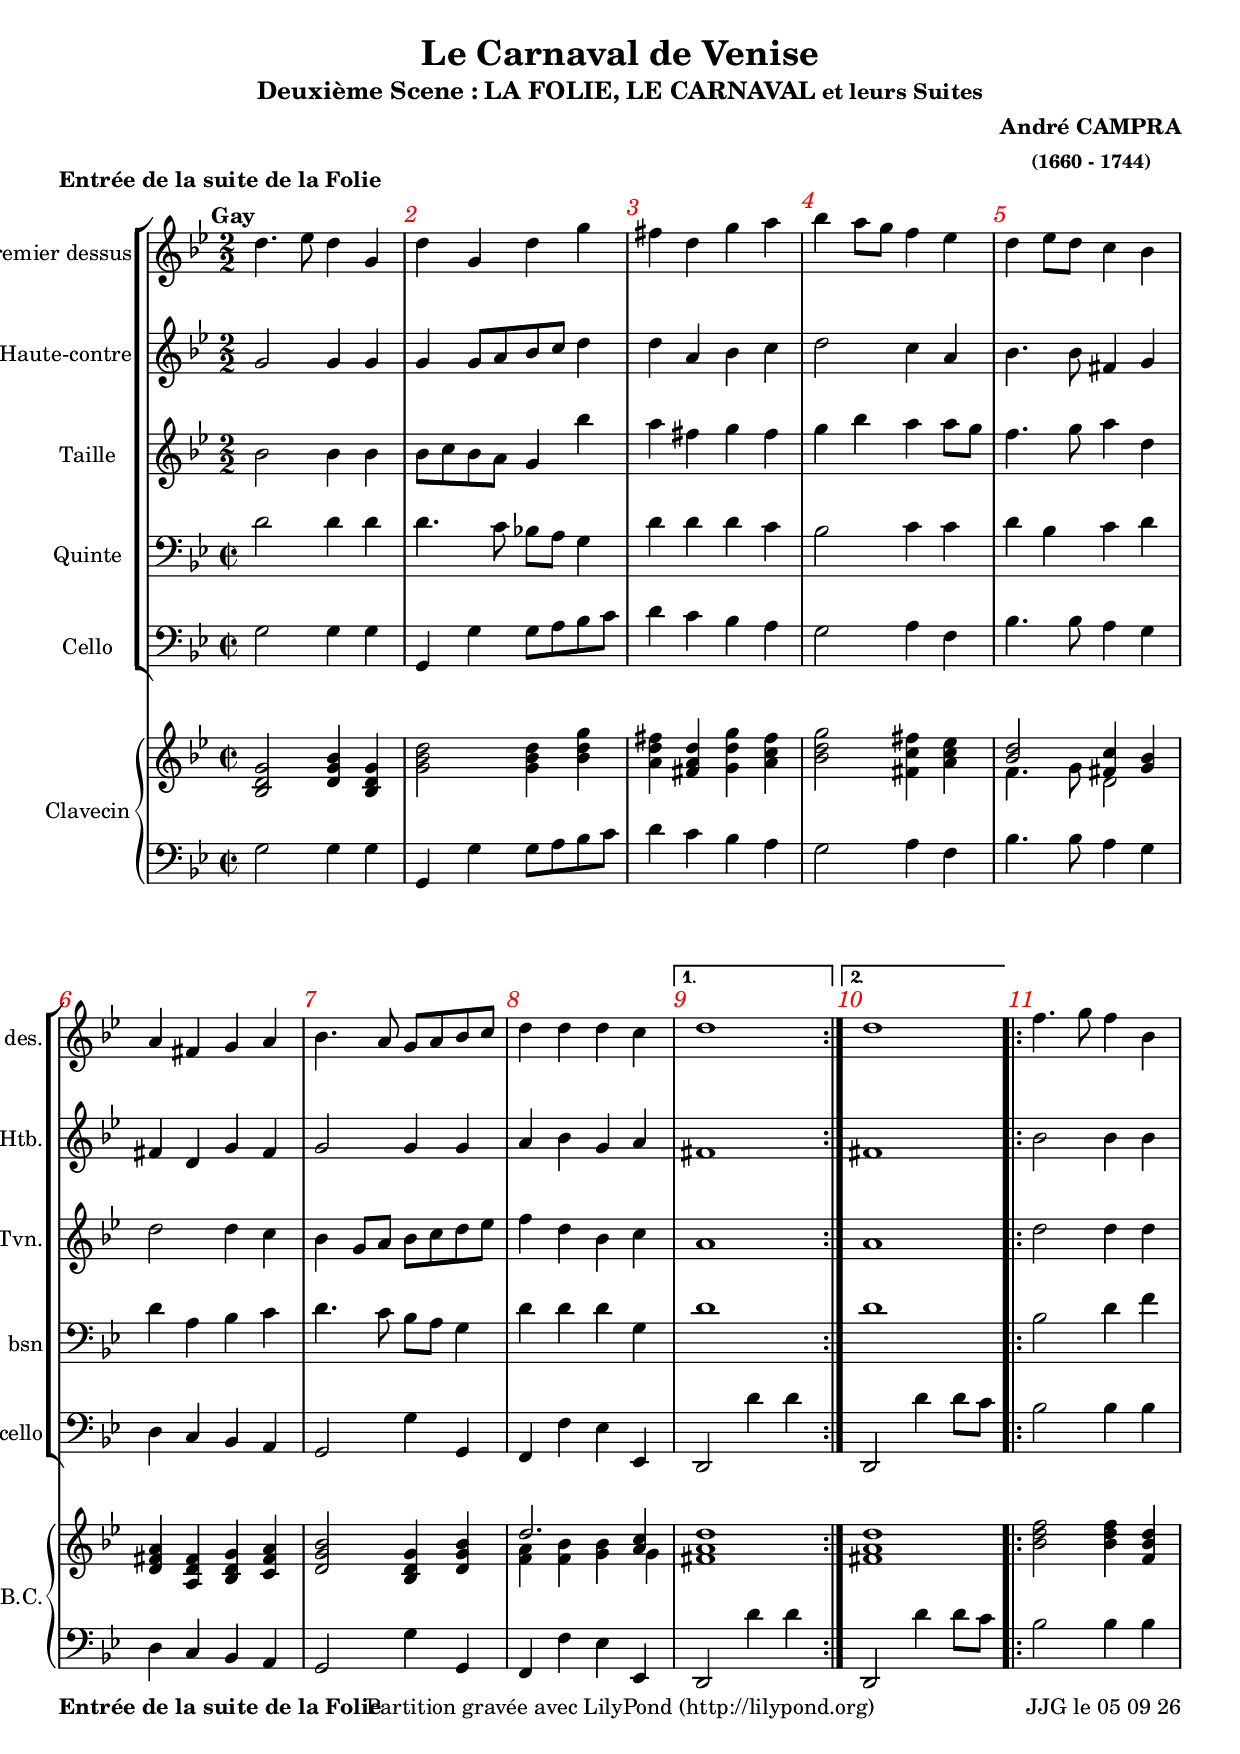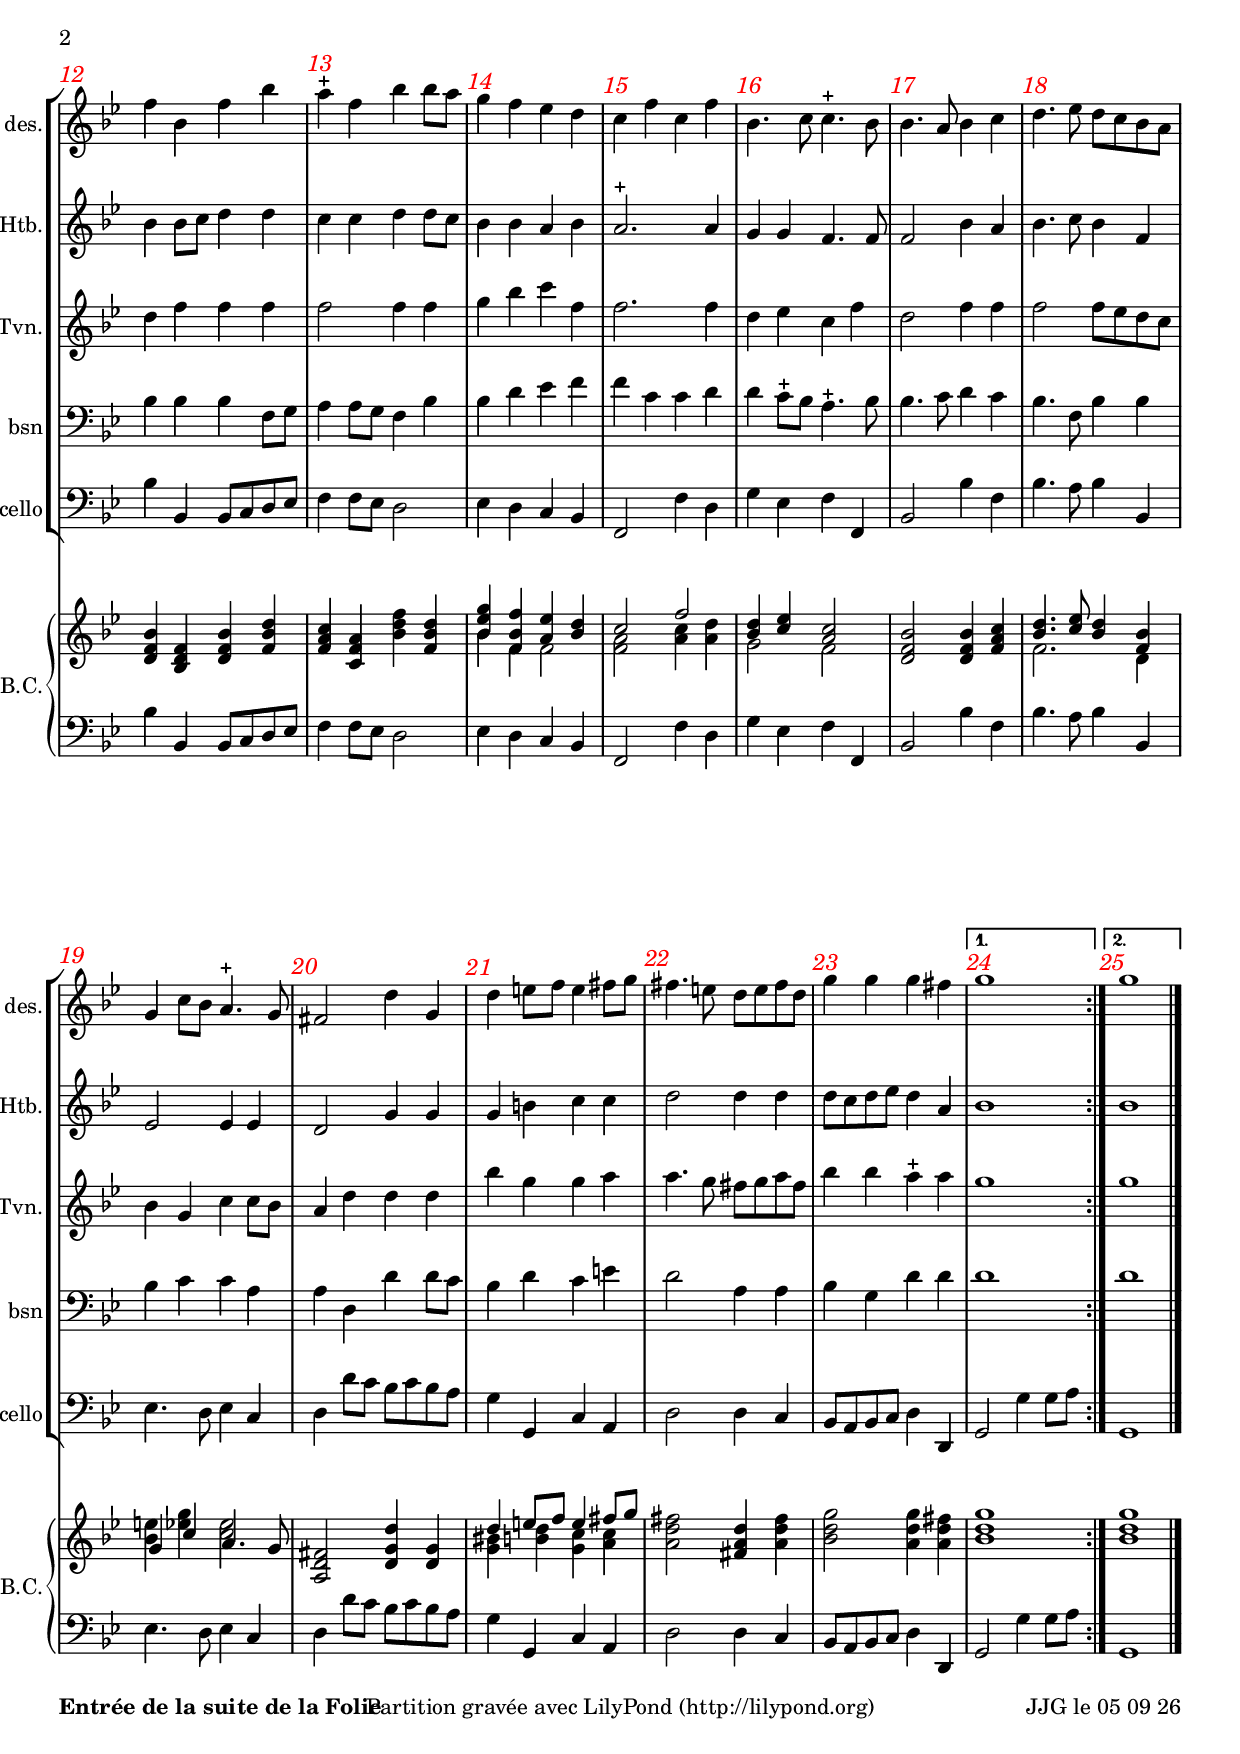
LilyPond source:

\version "2.17.7"


\header {
	title		= "Le Carnaval de Venise"
	 subtitle =  \markup {"Deuxième Scene :" \large "LA FOLIE, LE CARNAVAL" 
	\normalsize "et leurs Suites" } 
	composer	= \markup \bold \center-column { "André CAMPRA" \small "(1660 - 1744)"}
	meter 		= \markup {\bold \fontsize #0 "Entrée de la suite de la Folie"} 
%	meter		= \markup {\center-column {"" \fontsize #6 "" "" }}
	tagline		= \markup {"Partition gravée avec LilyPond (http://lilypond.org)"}	    
}
 
date = #(strftime "%d %m %y" (localtime (current-time)))

\paper { 
	oddFooterMarkup	= \markup {
		\fill-line {
			\column { \fromproperty #'header:meter }
			\column { \fromproperty #'header:tagline }
			\column { \line {JJG le \date }} 
				} 
			} 
	ragged-last-bottom= #'f
%	ragged-right=#'f
	line-width	= 180\mm

	indent = 13.0\mm

}
	
#(set-global-staff-size 19)
#(set-default-paper-size "a4")

global = { 	\time 2/2 }
globalTempo = { \override Score.MetronomeMark.transparent = ##t }

% numérotation toutes les 3 mesures
resetBarnum = \context Score \applyContext 
	#(set-bar-number-visibility 3)
  %%reprend tout ce qui est général aux parties séparées
	%%  et à la "directrice" : définition du papier, des headers, etc.

%\include "bgcolor.ly"
%%%%%%%%%%%%%%%%%%%%%%%%%%%%%%%%%%%%%%%%%%%%%%%%%%%%%%%%%%%%%%%%%%%%%%%%%%%%%%%%%
%%%%%%	La musique, 

recorder	= \version "2.17.7"

\context Voice = "premier_dessus"


\relative c'' {
	\set Staff.instrumentName = \markup { \column { "Premier dessus" } }
	\set Staff.midiInstrument = "recorder"
	\set Staff.shortInstrumentName =#"1er des."
%\set Staff.bgcolor = blue
	\once \override Staff.TimeSignature.style = #'()

 % 	\set Score.currentBarNumber = # 731
 %	\tempo 2=55
  	
        \time 2/2
        \clef treble
        \key bes \major
        
    \repeat volta 2 {      

	d4.^\markup {\halign #'+1 \bold "Gay"} es8 d4 g,4
	
	d' g, d' g | fis d g a | bes a8 g f4 es | d es8 d c4 bes
	
	a fis g a | bes4. a8 g a bes c | d4 d d c 
  }
        \alternative {
        		{d1 }
        		{d1 } 
        }
        \repeat volta 2 {        
%11	
	f4. g8 f4 bes,4 | f' bes, f' bes | a-+ f bes bes8 a | g4 f es d | c f c f
%16
	bes,4. c8 c4.-+ bes8 | bes4. a8 bes4 c | d4. es8 d c bes a | 
	g4 c8 bes a4.-+ g8 | fis2 d'4 g,	
%21
	d'4 e8 f e4 fis8 g | fis4. e8 d e fis d | g4 g g fis 
	
	 }
        \alternative {
        		{g1 }
        		{g1 } 
        }		
        \bar "|."


}      
                
       

hautbois	= \version "2.17.7"

\context Voice = "hautbois"


\relative c'' {
	\set Staff.instrumentName = \markup { \column { "Haute-contre" } }
	\set Staff.midiInstrument = "oboe"
	\set Staff.shortInstrumentName =#"Htb."
%\set Staff.bgcolor = blue
	\once \override Staff.TimeSignature.style = #'()

 % 	\set Score.currentBarNumber = # 731
 %	\tempo 2=55
  	
        \time 2/2
        \clef treble
        \key bes \major     
        g2 g4 g	| g4 g8 [a bes c] d4 | d a bes c | d2 c4 a | bes4. bes8 fis4 g |
        
        fis d g fis | g2 g4 g | a bes g a | 
        fis1 | fis
%11
	bes2 bes4 bes | bes bes8 c d4 d | c c d d8 c | bes4 bes a bes | a2.-+ a4 |
%16
	g g f4. f8 | f2 bes4 a | bes4. c8 bes4 f | es2 es4 es | d2 g4 g  	
%21
	g4 b c c |d2 d4 d d8 c d es d4 a | 
	bes1 | bes1

	
}


taille		= \version "2.17.7"

\context Voice = "violon"


\relative c'' {
	\set Staff.instrumentName = \markup { \column { "Taille" } }
	\set Staff.midiInstrument = "violin"
	\set Staff.shortInstrumentName =#"Tvn."
%\set Staff.bgcolor = blue
	\once \override Staff.TimeSignature.style = #'()

 % 	\set Score.currentBarNumber = # 731
 %	\tempo 2=55
  	
        \time 2/2
        \clef treble
        \key bes \major  
        
                bes2 bes4 bes | bes8 c bes a g4 bes' | a fis g fis | 
        g bes a a8 g | f4. g8 a4 d,
        
        d2 d4 c | bes g8 a bes c d es | f4 d bes c | 
        a1 | a
 %11
 	d2 d4 d | d f f f | f2 f4 f | g bes c f, | f2. f4 |
 	
 	d es c f | d2 f4 f | f2 f8 es d c | bes4 g c c8 bes | a4 d d d 
%21
	bes'4 g g a | a4. g8 fis g a fis | bes4 bes a-+ a | 
	g1 | g1

        
} 

%alto		= \include "alto.ly"
basson		= \version "2.17.7"

\context Voice =  "basson"
\relative c { 
	
	 \set Staff.instrumentName = \markup { \column { "Quinte" } }
         \set Staff.midiInstrument = "bassoon"
         \set Staff.shortInstrumentName = "bsn"

  
  	\time 2/2
        \clef bass  
        \key bes \major
        
         d'2 d4 d | d4. c8 bes! a g4 | d' d d c | bes2 c4 c | d bes c d |
         
         d a bes c | d4. c8 bes a g4 | d' d d g, | 
         d'1 | d
	
        bes2 d4 f | bes, bes bes f8 g | a4 a8 g f4 bes | bes d es f | f c c d |
        
        d c8-+ bes a4.-+ bes8 | bes4. c8 d4 c | bes4. f8 bes4 bes |
        bes c c a | a d, d' d8 c 
         
        bes4 d c e | d2 a4 a | bes g d' d 
        d1 | d

  }
  

cello		= \version "2.17.7"

\context Voice =  "cello"
\relative c { 
	
	 \set Staff.instrumentName = \markup { \column { "Cello" } }
         \set Staff.midiInstrument = "cello"
         \set Staff.shortInstrumentName = "cello"

  
  	\time 2/2
        \clef bass  
        \key bes \major
        
            g'2 g4 g | g, g' g8 a bes c | d4 c bes a | g2 a4 f | bes4. bes8 a4 g |
        
        d c bes a | g2 g'4 g, | f f' es es, |
        d2 d''4 d | d,,2 d''4 d8 c 
        
        bes2 bes4 bes | bes bes, bes8 c d es | 
        f4 f8 es d2 | es4 d c bes | f2 f'4 d
        
        g es f f, | bes2 bes'4 f | bes4. a8 bes4 bes, | 
        es4. d8 es4 c | d d'8 c bes c bes a 
%21
	g4 g, c a | d2 d4 c | bes8 a bes c d4 d, |
	g2 g'4 g8 a | g,1
} 
   

clavecind	= \version "2.17.7"

        
\context Voice = "clavecind"
\relative c { 
	 \set Staff.instrumentName = \markup { \column { "" } }
         \set Staff.midiInstrument = "harpsichord"
  
  	\time 2/2
        \clef treble  
        \key bes \major
        
        <bes' d g>2 <d g bes>4 <bes d g> | <g' bes d>2 <g bes d>4 <bes d g>
%3
	<a d fis> <fis a d> <g d' g> <a c fis> |
        <bes d g>2 <fis c' fis>4 <a c es> | 
        
        << { <bes d>2  <fis c'>4 <g bes> } \\
          { f4. g8 d2 }		% et voilà le bon !!!
       >> 
%6
<d fis a>4 <a d fis> <bes d g> <c fis a>
<d g bes>2 <bes d g>4 <d g bes>

	<< { d'2. <a c>4 } \\
	   { <f a>4 <f bes> <g bes> g4 }		
       >> 
%9
	<fis a d>1
	<fis a d>1
% 11
	<bes d f>2 <bes d f>4 <f bes d> | 
	<d f bes> <bes d f> <d f bes> <f bes d >
	<f a c> <c f a> <bes'd f> <f bes d> |
	
	<< {<bes es g>4 <f bes f'> <a es'> <bes d> } \\
	{ bes f f2 } >>	

	<< {c'2 f } \\
	{ <f, a>2 <a c>4 <a d> } >>	
%16	
	<< {<bes d>4 <c es> <a c>2 } \\
	{ g2 f } >>
  
	<d f bes>2 <d f bes>4 <f a c> | 
	
	<< {<bes d>4. <c es>8 <bes d>4 <f bes> } \\
	{ f2. d4 } >>
	
	<< {g4 c a4. g8  } \\
	{ <bes e>4  <es g> <c es>2 } >>
	
	<a, d fis>2 <d g d'>4 <d g>
%21
	<< { d'4 e8 f e4 fis8 g } \\
	{ <g, bis>4 <b d>4 <g c> <a c>} >>
	
	<a d fis>2 <fis a d>4 <a d fis> 
      
	<bes d g>2 <a d g>4 <a d fis>
	<bes d g>1 <bes d g>1
  
  }
  

clavecing	= \version "2.17.7"

        
\context Voice = "clavecing"
\relative c { 
	 \set Staff.instrumentName = \markup { \column { "" } }
         \set Staff.midiInstrument = "harpsichord"
  
  	\time 2/2
        \clef bass  
        \key bes \major
        
        
        g'2 g4 g | g, g' g8 a bes c | d4 c bes a | g2 a4 f | bes4. bes8 a4 g |
        
        d c bes a | g2 g'4 g, | f f' es es, |
        d2 d''4 d | d,,2 d''4 d8 c 
        
        bes2 bes4 bes | bes bes, bes8 c d es | 
        f4 f8 es d2 | es4 d c bes | f2 f'4 d
        
        g es f f, | bes2 bes'4 f | bes4. a8 bes4 bes, | 
        es4. d8 es4 c | d d'8 c bes c bes a 
%21
	g4 g, c a | d2 d4 c | bes8 a bes c d4 d, |
	g2 g'4 g8 a | g,1
} 

%violon		= \include "violon.ly"


%%%%%%%%%%%%%%%%%%%%%%%%%%%%%%%%%%%%%%%%%%%%%%%%%%%%%%%%%%%%%%%%%%%%%%%%%%%%%%%%%
%%%%%%	La partition
%%%
  
\score {
	
  <<  	   \new StaffGroup <<
    {    \override Score.BarNumber.break-visibility =#end-of-line-invisible
  %       \resetBarnum
 % Aligner les N° de mesures à gauche de la mesure
         \override  Score.BarNumber.self-alignment-X = #LEFT
         
         \override Score.RehearsalMark.padding = #2.5
% met le numéros de mesure en italique et en rouge
 	 \override Score.BarNumber #'font-shape = #'italic
 	 \override Score.BarNumber #'color = #red
% N° de mesures dans un cercle
 %	 \override Score.BarNumber  #'stencil
 %	 = #(make-stencil-circler 0.1 0.25 ly:text-interface::print)
 % augmenter la taille des N° de mesures
 	\override Score.BarNumber #'font-size = #0.5
  }
  	
% \new Voice = "one"  {
%  		 	 \autoBeamOff
%  		 \choeur }
%  		 \new Lyrics \lyricsto "one" \texte_one   	

  \new Staff  {\recorder }	% {\bgcolor "(rgb-color 1 0.8 0.6)"\recorder }
  \new Staff  {\hautbois }  
  \new Staff  {\taille}
%  \new Staff  {\alto} 
  \new Staff  {\basson }  % {\bgcolor "(rgb-color 1 0.8 1.6)"\basson } 
  \new Staff  {\cello} 

%  \new Staff  {\basse } 		 
  	 >> 

		
	\new PianoStaff <<			
		\set PianoStaff.instrumentName = #"Clavecin"  
		\set PianoStaff.shortInstrumentName =#"B.C."
				
			\new Staff 
				{\clavecind}
			\new Staff 
				{\clavecing} 
		>>
	
>>	
	
\layout {
	\context {	\RemoveEmptyStaffContext
	\override VerticalAxisGroup #'remove-first = ##t		
 %	\once \override Staff.TimeSignature #'stencil = ##f	
 %	\override  SpacingSpanner #'base-shortest-duration =#(ly:make-moment 1 32)
 %	\override  Score.TimeSignature #'break-visibility = #end-of-line-invisible
	} %fin de ce \context
	
	
\context { \Score   % les 2 lignes qui suivent réduisent l'espace entre les portées
    \override StaffGrouper.staff-staff-spacing.padding = #3
    \override StaffGrouper.staff-staff-spacing.basic-distance = #1
    
  	} %fin de ce \context	
  	
%\context { \Staff 
%	\override TimeSignature #'style = #'single-digit } 

}% fin de \layout

  
% \midi { }
  
} % fin de \score
 

